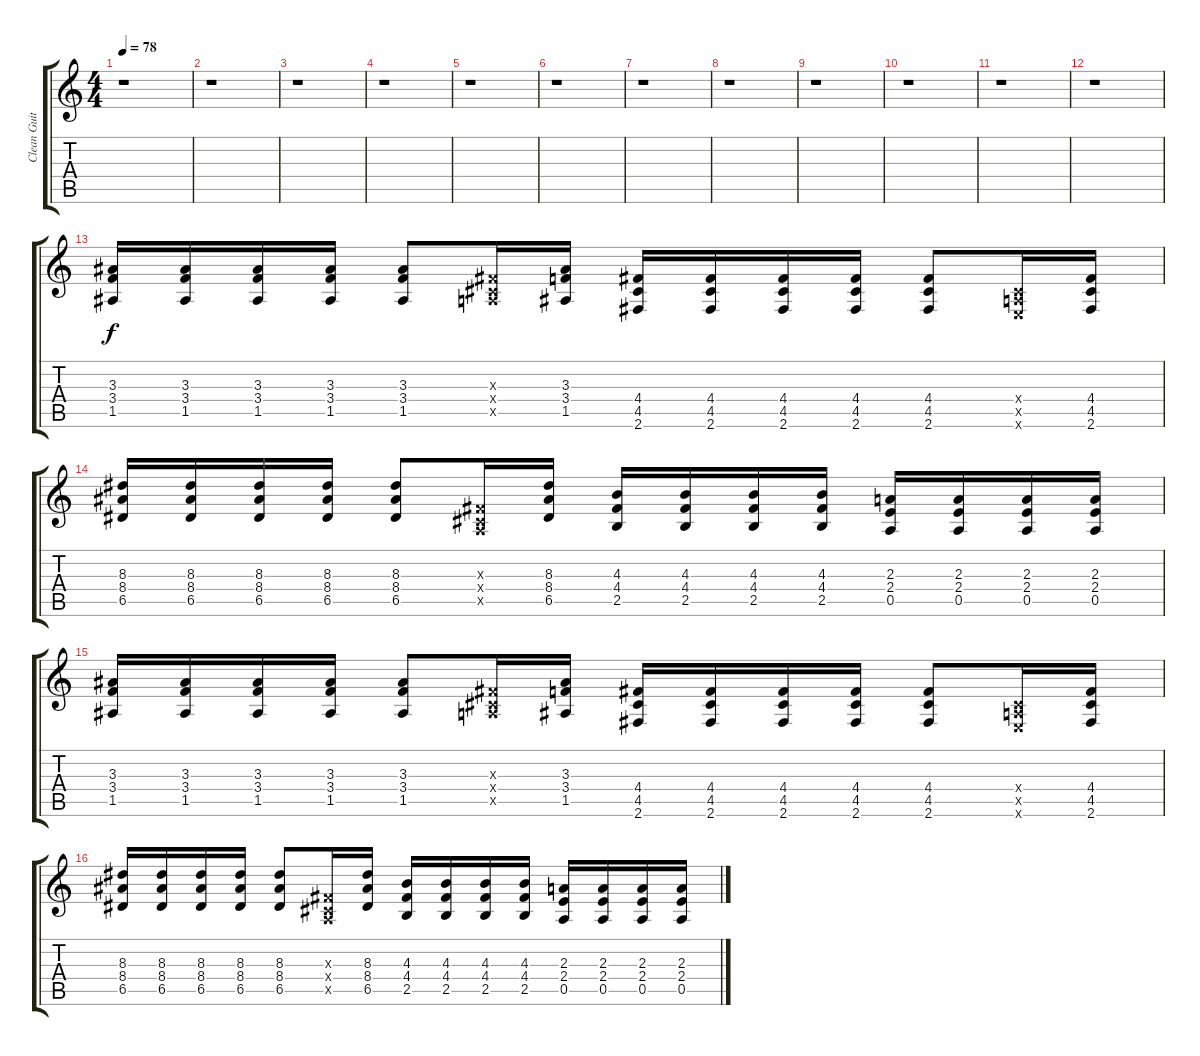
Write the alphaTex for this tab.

\track ("Clean Guitar" "Clean Guit") {instrument acousticguitarsteel}
\staff {score tabs}
\tuning (E4 B3 G3 D3 A2 E2) {hide}
\ts (4 4)
\tempo 78
\clef g2
\ks c
r.1{dy f instrument acousticguitarsteel} |
r.1 |
r.1 |
r.1 |
r.1 |
r.1 |
r.1 |
r.1 |
r.1 |
r.1 |
r.1 |
r.1 |
(3.3 3.4 1.5).16 (3.3 3.4 1.5).16 (3.3 3.4 1.5).16 (3.3 3.4 1.5).16 (3.3 3.4 1.5).8 (-1.3{x} -1.4{x} 0.5{x}).16 (3.3 3.4 1.5).16 (4.4 4.5 2.6).16 (4.4 4.5 2.6).16 (4.4 4.5 2.6).16 (4.4 4.5 2.6).16 (4.4 4.5 2.6).8 (-1.4{x} 0.5{x} 0.6{x}).16 (4.4 4.5 2.6).16 |
(8.3 8.4 6.5).16 (8.3 8.4 6.5).16 (8.3 8.4 6.5).16 (8.3 8.4 6.5).16 (8.3 8.4 6.5).8 (-1.3{x} -1.4{x} 0.5{x}).16 (8.3 8.4 6.5).16 (4.3 4.4 2.5).16 (4.3 4.4 2.5).16 (4.3 4.4 2.5).16 (4.3 4.4 2.5).16 (2.3 2.4 0.5).16 (2.3 2.4 0.5).16 (2.3 2.4 0.5).16 (2.3 2.4 0.5).16 |
(3.3 3.4 1.5).16 (3.3 3.4 1.5).16 (3.3 3.4 1.5).16 (3.3 3.4 1.5).16 (3.3 3.4 1.5).8 (-1.3{x} -1.4{x} 0.5{x}).16 (3.3 3.4 1.5).16 (4.4 4.5 2.6).16 (4.4 4.5 2.6).16 (4.4 4.5 2.6).16 (4.4 4.5 2.6).16 (4.4 4.5 2.6).8 (-1.4{x} 0.5{x} 0.6{x}).16 (4.4 4.5 2.6).16 |
(8.3 8.4 6.5).16 (8.3 8.4 6.5).16 (8.3 8.4 6.5).16 (8.3 8.4 6.5).16 (8.3 8.4 6.5).8 (-1.3{x} -1.4{x} 0.5{x}).16 (8.3 8.4 6.5).16 (4.3 4.4 2.5).16 (4.3 4.4 2.5).16 (4.3 4.4 2.5).16 (4.3 4.4 2.5).16 (2.3 2.4 0.5).16 (2.3 2.4 0.5).16 (2.3 2.4 0.5).16 (2.3 2.4 0.5).16
